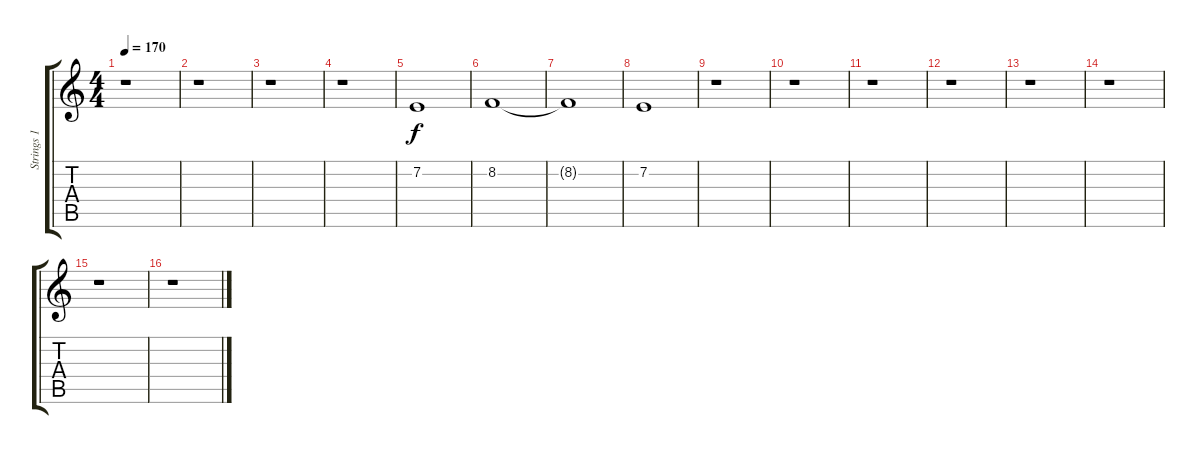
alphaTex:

\track ("Strings 1" "Strings 1") {instrument tremolostrings}
\staff {score tabs}
\tuning (D4 A3 F3 C3 G2 C2) {hide}
\ts (4 4)
\tempo 170
\clef g2
\ks c
r.1{dy f} |
r.1 |
r.1 |
r.1 |
7.2.1 |
8.2.1 |
8.2{t}.1 |
7.2.1 |
r.1 |
r.1 |
r.1 |
r.1 |
r.1 |
r.1 |
r.1 |
r.1
